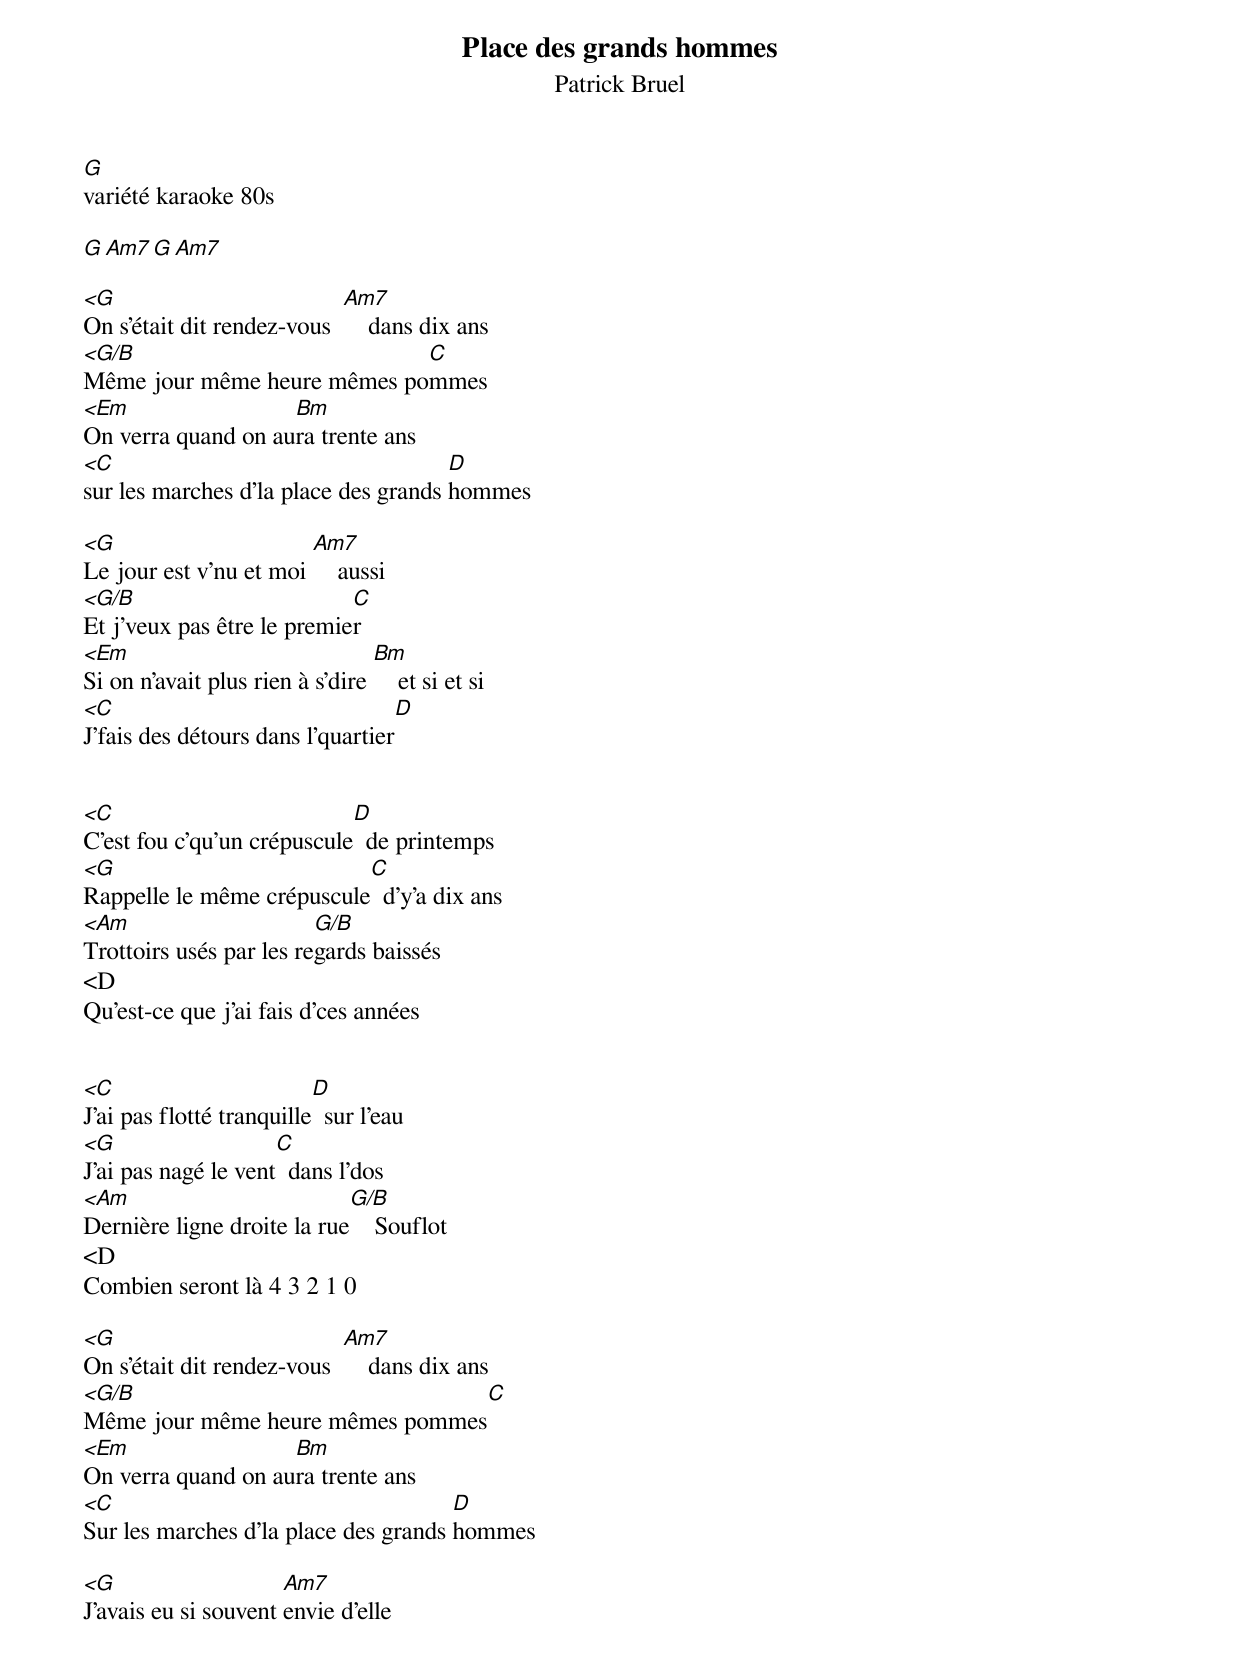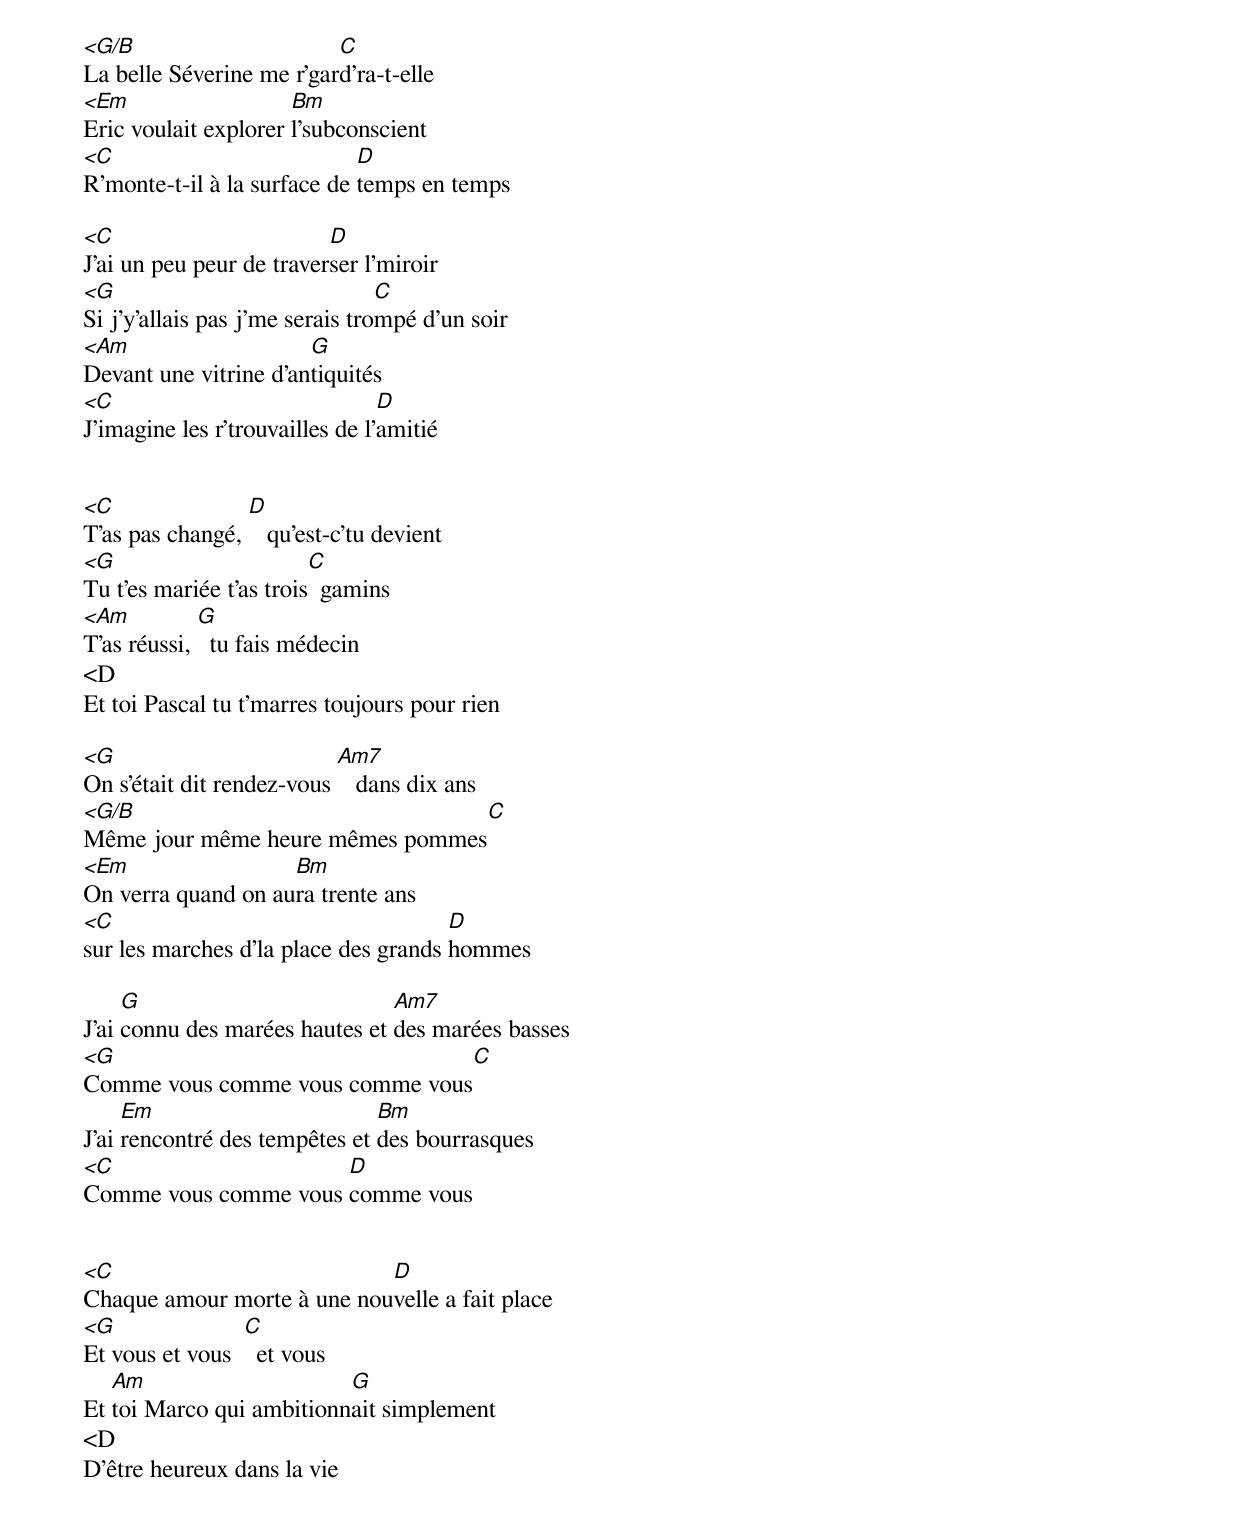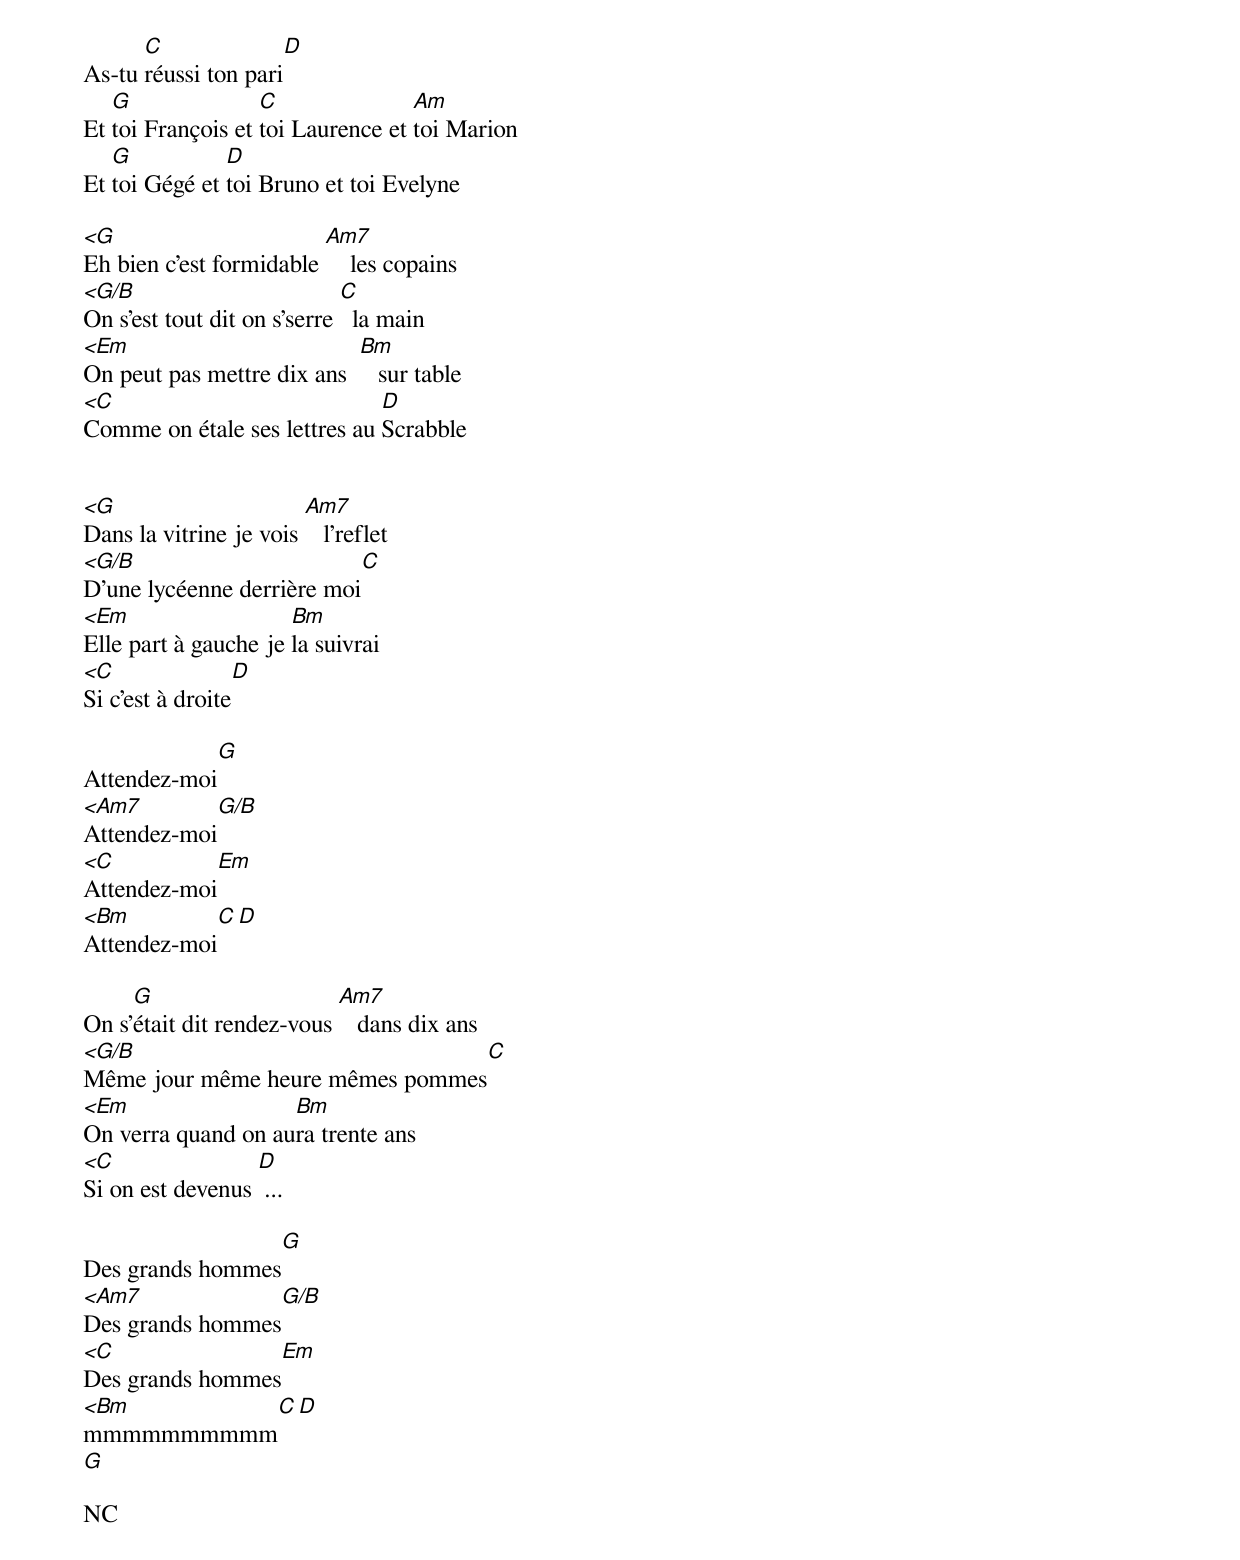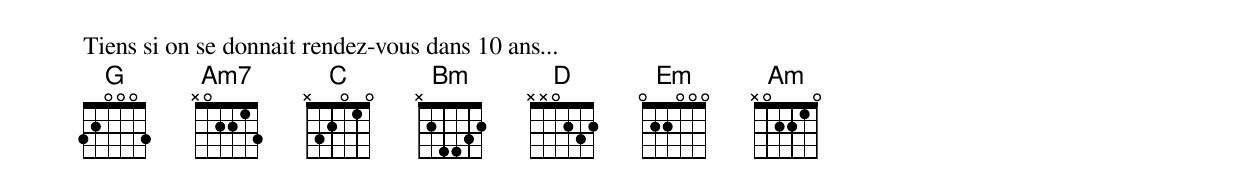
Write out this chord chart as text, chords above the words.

Place des grands hommes
Patrick Bruel
G
variété karaoke 80s

G       Am7       G       Am7

<G                          Am7
On s'était dit rendez-vous      dans dix ans
<G/B                         C
Même jour même heure mêmes pommes
<Em                 Bm
On verra quand on aura trente ans
<C                                    D
sur les marches d'la place des grands hommes

<G                      Am7
Le jour est v'nu et moi     aussi
<G/B                        C
Et j'veux pas être le premier
<Em                              Bm
Si on n'avait plus rien à s'dire     et si et si
<C                                D
J'fais des détours dans l'quartier


<C                          D
C'est fou c'qu'un crépuscule  de printemps
<G                         C
Rappelle le même crépuscule  d'y'a dix ans
<Am                      G/B
Trottoirs usés par les regards baissés
<D
Qu'est-ce que j'ai fais d'ces années


<C                        D
J'ai pas flotté tranquille  sur l'eau
<G                   C
J'ai pas nagé le vent  dans l'dos
<Am                         G/B
Dernière ligne droite la rue    Souflot
<D
Combien seront là 4 3 2 1 0

<G                          Am7
On s'était dit rendez-vous      dans dix ans
<G/B                             C
Même jour même heure mêmes pommes
<Em                 Bm
On verra quand on aura trente ans
<C                                    D
Sur les marches d'la place des grands hommes

<G                    Am7
J'avais eu si souvent envie d'elle
<G/B                      C
La belle Séverine me r'gard'ra-t-elle
<Em                   Bm
Eric voulait explorer l'subconscient
<C                           D
R'monte-t-il à la surface de temps en temps

<C                        D
J'ai un peu peur de traverser l'miroir
<G                               C
Si j'y'allais pas j'me serais trompé d'un soir
<Am                    G
Devant une vitrine d'antiquités
<C                               D
J'imagine les r'trouvailles de l'amitié


<C               D
T'as pas changé,    qu'est-c'tu devient
<G                       C
Tu t'es mariée t'as trois  gamins
<Am          G
T'as réussi,   tu fais médecin
<D
Et toi Pascal tu t'marres toujours pour rien

<G                         Am7
On s'était dit rendez-vous    dans dix ans
<G/B                             C
Même jour même heure mêmes pommes
<Em                 Bm
On verra quand on aura trente ans
<C                                    D
sur les marches d'la place des grands hommes

     G                          Am7
J'ai connu des marées hautes et des marées basses
<G                               C
Comme vous comme vous comme vous
     Em                        Bm
J'ai rencontré des tempêtes et des bourrasques
<C                    D
Comme vous comme vous comme vous


<C                          D
Chaque amour morte à une nouvelle a fait place
<G               C
Et vous et vous    et vous
   Am                     G
Et toi Marco qui ambitionnait simplement
<D
D'être heureux dans la vie

      C               D
As-tu réussi ton pari
   G               C               Am
Et toi François et toi Laurence et toi Marion
   G           D
Et toi Gégé et toi Bruno et toi Evelyne

<G                       Am7
Eh bien c'est formidable     les copains
<G/B                         C
On s'est tout dit on s'serre   la main
<Em                         Bm
On peut pas mettre dix ans     sur table
<C                            D
Comme on étale ses lettres au Scrabble


<G                      Am7
Dans la vitrine je vois    l'reflet
<G/B                        C
D'une lycéenne derrière moi
<Em                   Bm
Elle part à gauche je la suivrai
<C                D
Si c'est à droite

             G
Attendez-moi
<Am7         G/B
Attendez-moi
<C           Em
Attendez-moi
<Bm         C       D
Attendez-moi

     G                     Am7
On s'était dit rendez-vous    dans dix ans
<G/B                             C
Même jour même heure mêmes pommes
<Em                 Bm
On verra quand on aura trente ans
<C                D
Si on est devenus  ...

                 G
Des grands hommes
<Am7              G/B
Des grands hommes
<C                Em
Des grands hommes
<Bm          C       D
mmmmmmmmmm
G

NC
Tiens si on se donnait rendez-vous dans 10 ans...
